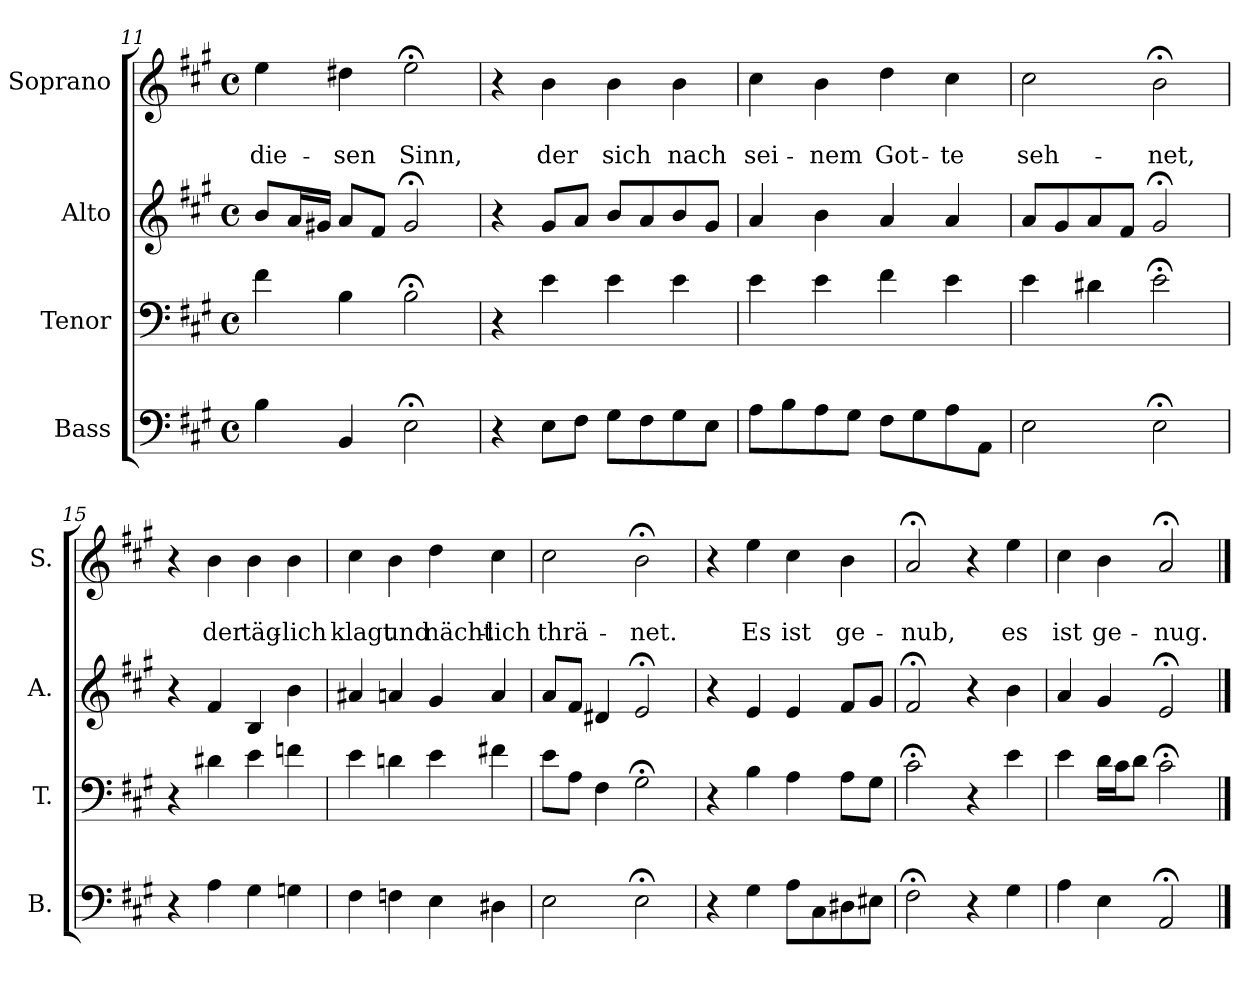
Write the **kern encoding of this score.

**kern	**kern	**kern	**kern	**text	**text
*part4	*part3	*part2	*part1	*part1	*part1
*staff4	*staff3	*staff2	*staff1	*staff1	*staff1
*I"Bass	*I"Tenor	*I"Alto	*I"Soprano	*	*
*I'B.	*I'T.	*I'A.	*I'S.	*	*
*clefF4	*clefF4	*clefG2	*clefG2	*	*
*k[f#c#g#]	*k[f#c#g#]	*k[f#c#g#]	*k[f#c#g#]	*	*
*A:	*A:	*A:	*A:	*	*
*M4/4	*M4/4	*M4/4	*M4/4	*	*
*met(c)	*met(c)	*met(c)	*met(c)	*	*
=11	=11	=11	=11	=11	=11
4B\	4f#\	8b/L	4ee\	.	die-
.	.	16a/L	.	.	.
.	.	16g#X/JJ	.	.	.
4BB/	4B\	8a/L	4dd#X\	.	-sen
.	.	8f#/J	.	.	.
2E;<\	2B;<\	2g#;</	2ee;<\	.	Sinn,
=12	=12	=12	=12	=12	=12
4r	4r	4r	4r	.	.
8E\L	4e\	8g#/L	4b\	.	der
8F#\J	.	8a/J	.	.	.
8G#\L	4e\	8b/L	4b\	.	sich
8F#\	.	8a/	.	.	.
8G#\	4e\	8b/	4b\	.	nach
8E\J	.	8g#/J	.	.	.
=13	=13	=13	=13	=13	=13
8A\L	4e\	4a/	4cc#\	.	sei-
8B\	.	.	.	.	.
8A\	4e\	4b\	4b\	.	-nem
8G#\J	.	.	.	.	.
8F#\L	4f#\	4a/	4dd\	.	Got-
8G#\	.	.	.	.	.
8A\	4e\	4a/	4cc#\	.	-te
8AA\J	.	.	.	.	.
=14	=14	=14	=14	=14	=14
2E\	4e\	8a/L	2cc#\	.	seh-
.	.	8g#/	.	.	.
.	4d#X\	8a/	.	.	.
.	.	8f#/J	.	.	.
2E;<\	2e;<\	2g#;</	2b;<\	.	-net,
!!LO:PB:g=z
=15	=15	=15	=15	=15	=15
4r	4r	4r	4r	.	.
4A\	4d#X\	4f#/	4b\	.	der
4G#\	4e\	4B/	4b\	.	täg-
4Gn\	4fn\	4b\	4b\	.	-lich
=16	=16	=16	=16	=16	=16
4F#\	4e\	4a#X/	4cc#\	.	klagt
4Fn\	4dn\	4an/	4b\	.	und
4E\	4e\	4g#/	4dd\	.	nächt-
4D#X\	4f#X\	4a/	4cc#\	.	-lich
=17	=17	=17	=17	=17	=17
2E\	8e\L	8a/L	2cc#\	.	thrä-
.	8A\J	8f#/J	.	.	.
.	4F#\	4d#X/	.	.	.
2E;<\	2G#;<\	2e;</	2b;<\	.	-net.
=18	=18	=18	=18	=18	=18
4r	4r	4r	4r	.	.
4G#\	4B\	4e/	4ee\	.	Es
8A\L	4A\	4e/	4cc#\	.	ist
8C#\	.	.	.	.	.
8D#X\	8A\L	8f#/L	4b\	.	ge-
8E#X\J	8G#\J	8g#/J	.	.	.
=19	=19	=19	=19	=19	=19
2F#;<\	2c#;<\	2f#;</	2a;</	.	-nub,
4r	4r	4r	4r	.	.
4G#\	4e\	4b\	4ee\	.	es
=20	=20	=20	=20	=20	=20
4A\	4e\	4a/	4cc#\	.	ist
4E\	16d\LL	4g#/	4b\	.	ge-
.	16c#\J	.	.	.	.
.	8d\J	.	.	.	.
2AA;</	2c#;<\	2e;</	2a;</	.	-nug.
==	==	==	==	==	==
*-	*-	*-	*-	*-	*-
